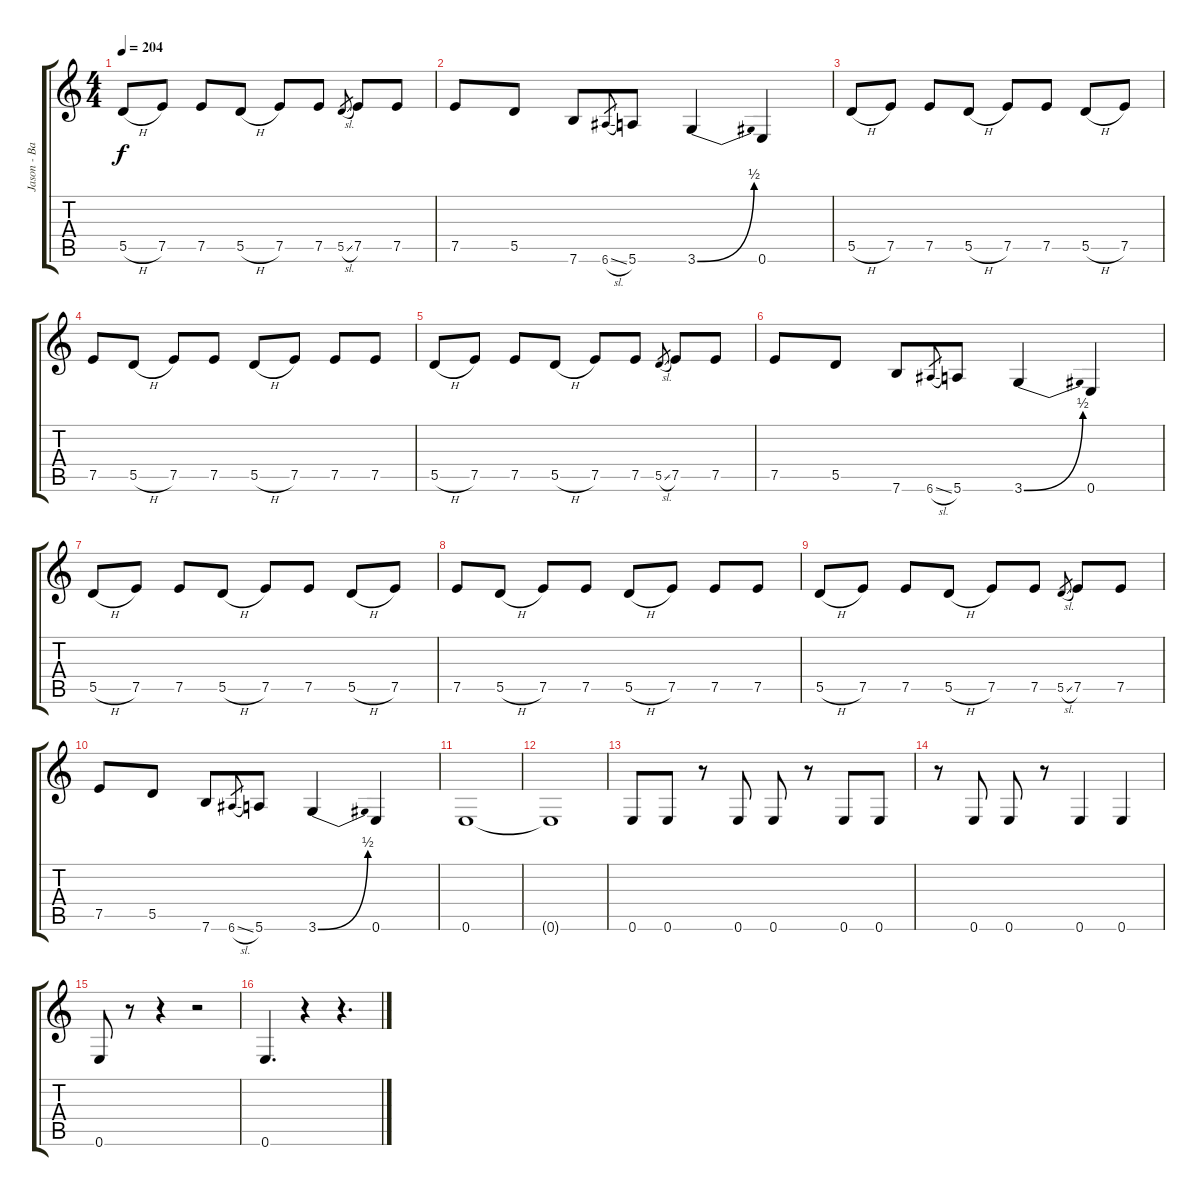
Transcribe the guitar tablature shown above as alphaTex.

\track ("Jason - Bass" "Jason - Ba") {instrument electricbasspick}
\staff {score tabs}
\tuning (E4 B3 G3 D3 A2 E2) {hide}
\ts (4 4)
\tempo 204
\clef g2
\ks c
5.5{h}.8{dy f} 7.5.8 7.5.8 5.5{h}.8 7.5.8 7.5.8 5.5{sl}.8{gr} 7.5.8 7.5.8 |
7.5.8 5.5.8 7.6.8 6.6{sl}.8{gr} 5.6.8 3.6{be (bend 0 0 60 2)}.4 0.6.4 |
5.5{h}.8 7.5.8 7.5.8 5.5{h}.8 7.5.8 7.5.8 5.5{h}.8 7.5.8 |
7.5.8 5.5{h}.8 7.5.8 7.5.8 5.5{h}.8 7.5.8 7.5.8 7.5.8 |
5.5{h}.8 7.5.8 7.5.8 5.5{h}.8 7.5.8 7.5.8 5.5{sl}.8{gr} 7.5.8 7.5.8 |
7.5.8 5.5.8 7.6.8 6.6{sl}.8{gr} 5.6.8 3.6{be (bend 0 0 60 2)}.4 0.6.4 |
5.5{h}.8 7.5.8 7.5.8 5.5{h}.8 7.5.8 7.5.8 5.5{h}.8 7.5.8 |
7.5.8 5.5{h}.8 7.5.8 7.5.8 5.5{h}.8 7.5.8 7.5.8 7.5.8 |
5.5{h}.8 7.5.8 7.5.8 5.5{h}.8 7.5.8 7.5.8 5.5{sl}.8{gr} 7.5.8 7.5.8 |
7.5.8 5.5.8 7.6.8 6.6{sl}.8{gr} 5.6.8 3.6{be (bend 0 0 60 2)}.4 0.6.4 |
0.6.1 |
0.6{t}.1 |
0.6.8 0.6.8 r.8 0.6.8 0.6.8 r.8 0.6.8 0.6.8 |
r.8 0.6.8 0.6.8 r.8 0.6.4 0.6.4 |
0.6.8 r.8 r.4 r.2 |
0.6.4{d} r.4 r.4{d}
